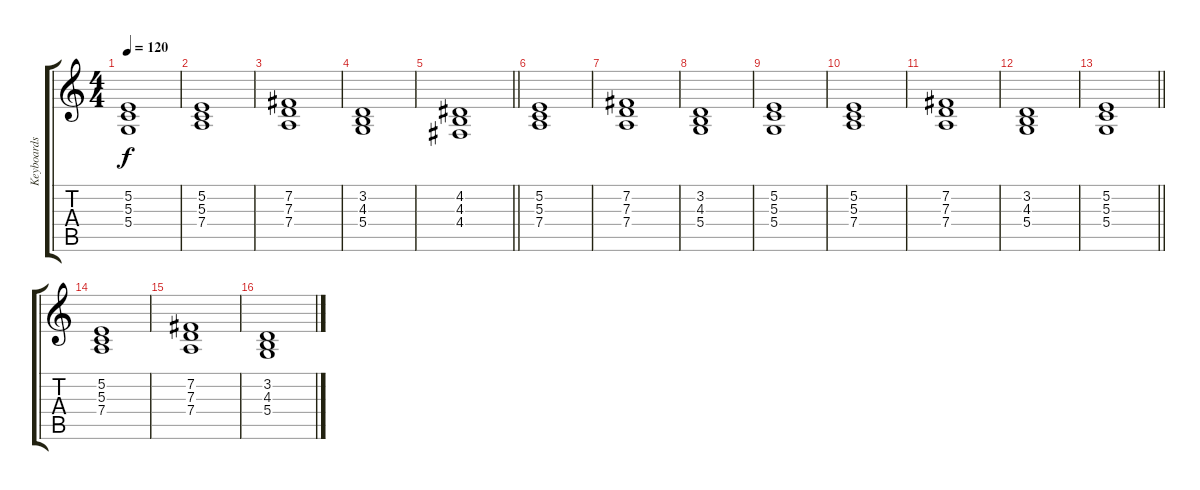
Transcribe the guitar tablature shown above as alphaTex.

\track ("Keyboards" "Keyboards") {instrument pad2warm}
\staff {score tabs}
\tuning (E4 B3 G3 D3 A2 E2) {hide}
\ts (4 4)
\tempo 120
\clef g2
\ks c
(5.2 5.3 5.4).1{dy f} |
(5.2 5.3 7.4).1 |
(7.2 7.3 7.4).1 |
(3.2 4.3 5.4).1 |
\barLineRight lightlight
(4.2 4.3 4.4).1 |
(5.2 5.3 7.4).1 |
(7.2 7.3 7.4).1 |
(3.2 4.3 5.4).1 |
(5.2 5.3 5.4).1 |
(5.2 5.3 7.4).1 |
(7.2 7.3 7.4).1 |
(3.2 4.3 5.4).1 |
\barLineRight lightlight
(5.2 5.3 5.4).1 |
(5.2 5.3 7.4).1 |
(7.2 7.3 7.4).1 |
(3.2 4.3 5.4).1
